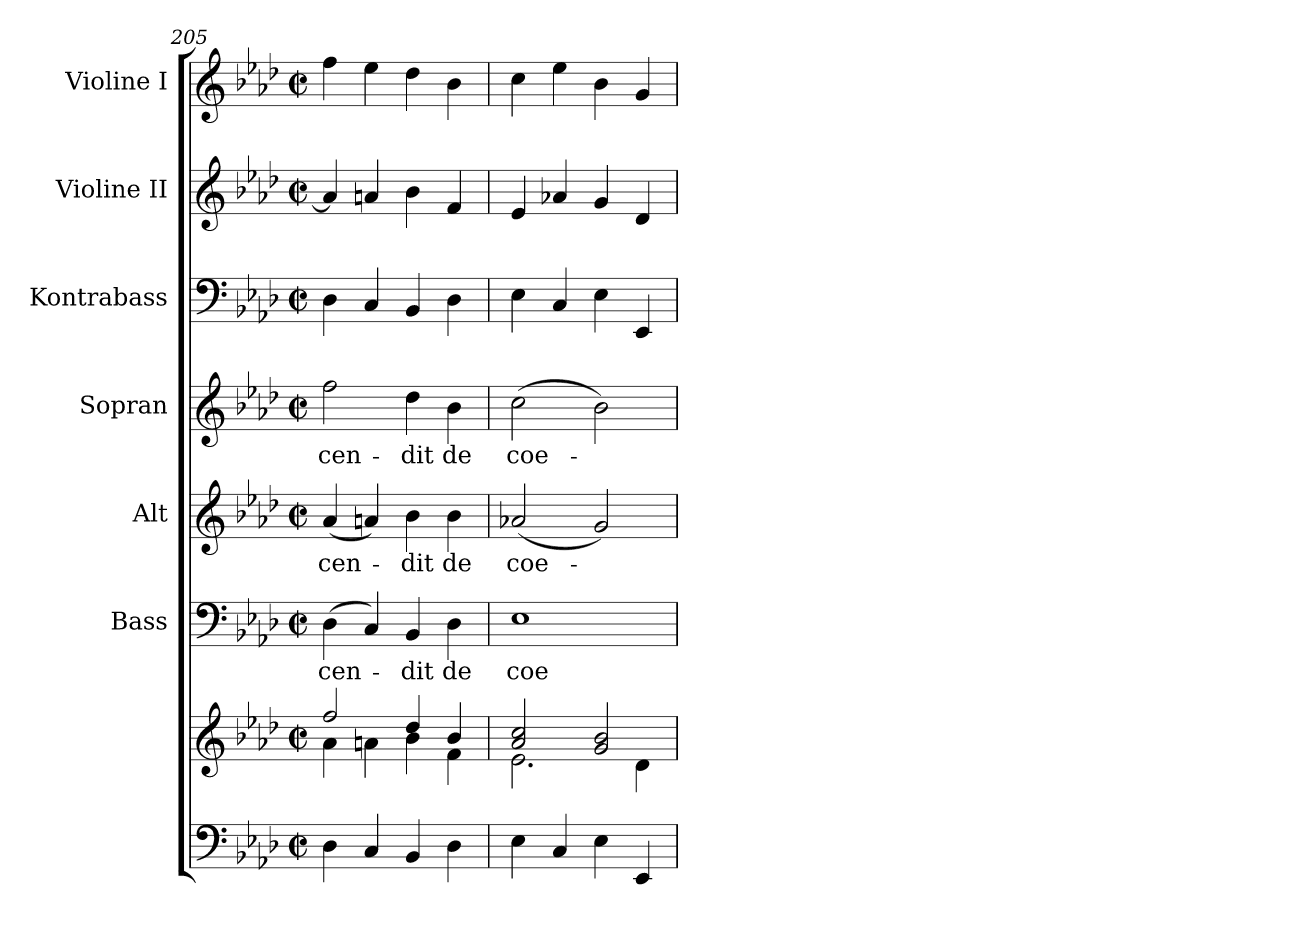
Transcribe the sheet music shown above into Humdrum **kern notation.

**kern	**kern	**kern	**text	**kern	**text	**kern	**text	**kern	**kern	**kern
*part7	*part7	*part6	*part6	*part5	*part5	*part4	*part4	*part3	*part2	*part1
*staff8	*staff7	*staff6	*staff6	*staff5	*staff5	*staff4	*staff4	*staff3	*staff2	*staff1
*	*	*I"Bass	*	*I"Alt	*	*I"Sopran	*	*I"Kontrabass	*I"Violine II	*I"Violine I
*	*	*I'B.	*	*I'A.	*	*I'S.	*	*I'Kb.	*I'Vl. II	*I'Vl. I
*clefF4	*clefG2	*clefF4	*	*clefG2	*	*clefG2	*	*clefF4	*clefG2	*clefG2
*	*	*	*	*	*	*	*	*ITrd7c12	*	*
*k[b-e-a-d-]	*k[b-e-a-d-]	*k[b-e-a-d-]	*	*k[b-e-a-d-]	*	*k[b-e-a-d-]	*	*k[b-e-a-d-]	*k[b-e-a-d-]	*k[b-e-a-d-]
*A-:	*A-:	*A-:	*	*A-:	*	*A-:	*	*A-:	*A-:	*A-:
*M2/2	*M2/2	*M2/2	*	*M2/2	*	*M2/2	*	*M2/2	*M2/2	*M2/2
*met(c|)	*met(c|)	*met(c|)	*	*met(c|)	*	*met(c|)	*	*met(c|)	*met(c|)	*met(c|)
=205	=205	=205	=205	=205	=205	=205	=205	=205	=205	=205
*	*^	*	*	*	*	*	*	*	*	*
!	!	!	!	!LO:LY:b	!	!LO:LY:b	!	!LO:LY:b	!	!	!
4D-\	2ff/	4a-\	(>4D-\	-cen-	(<4a-/	-cen-	2ff\	-cen-	4DD-\	4a-/]	4ff\
4C/	.	4an\	4C/)	.	4an/)	.	.	.	4CC/	4an/	4ee-\
!	!	!	!	!LO:LY:b	!	!LO:LY:b	!	!LO:LY:b	!	!	!
4BB-/	4dd-/	4b-\	4BB-/	-dit	4b-\	-dit	4dd-\	-dit	4BBB-/	4b-\	4dd-\
!	!	!	!	!LO:LY:b	!	!LO:LY:b	!	!LO:LY:b	!	!	!
4D-\	4b-/	4f\	4D-\	de	4b-\	de	4b-\	de	4DD-\	4f/	4b-\
=206	=206	=206	=206	=206	=206	=206	=206	=206	=206	=206	=206
!	!	!	!	!LO:LY:b	!	!LO:LY:b	!	!LO:LY:b	!	!	!
4E-\	2a-/ 2cc/	2.e-\	1E-	coe-	(<2a-X/	coe-	(>2cc\	coe-	4EE-\	4e-/	4cc\
4C/	.	.	.	.	.	.	.	.	4CC/	4a-X/	4ee-\
4E-\	2g/ 2b-/	.	.	.	2g/)	.	2b-\)	.	4EE-\	4g/	4b-\
4EE-/	.	4d-\	.	.	.	.	.	.	4EEE-/	4d-/	4g/
*	*v	*v	*	*	*	*	*	*	*	*	*
=	=	=	=	=	=	=	=	=	=	=
*-	*-	*-	*-	*-	*-	*-	*-	*-	*-	*-
